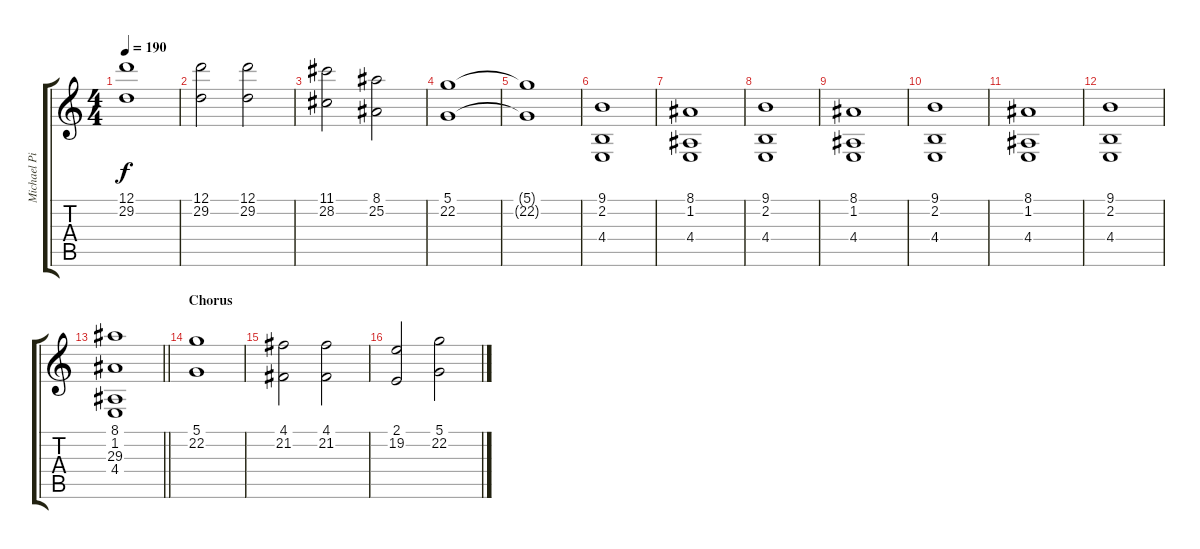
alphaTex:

\track ("Michael Pinnella - Keyboard " "Michael Pi") {instrument stringensemble1}
\staff {score tabs}
\tuning (D4 A3 F3 C3 G2 D2) {hide}
\ts (4 4)
\tempo 190
\clef g2
\ks c
(12.1{t} 29.2{t}).1{dy f} |
(12.1 29.2).2 (12.1 29.2).2 |
(11.1 28.2).2 (8.1 25.2).2 |
(5.1 22.2).1 |
(5.1{t} 22.2{t}).1 |
(9.1 2.2 4.4).1{volume 8} |
(8.1 1.2 4.4).1 |
(9.1 2.2 4.4).1 |
(8.1 1.2 4.4).1 |
(9.1 2.2 4.4).1 |
(8.1 1.2 4.4).1 |
(9.1 2.2 4.4).1 |
\barLineRight lightlight
(8.1 1.2 29.3 4.4).1 |
\section ("" "Chorus")
(5.1 22.2).1 |
(4.1 21.2).2 (4.1 21.2).2 |
(2.1 19.2).2 (5.1 22.2).2
